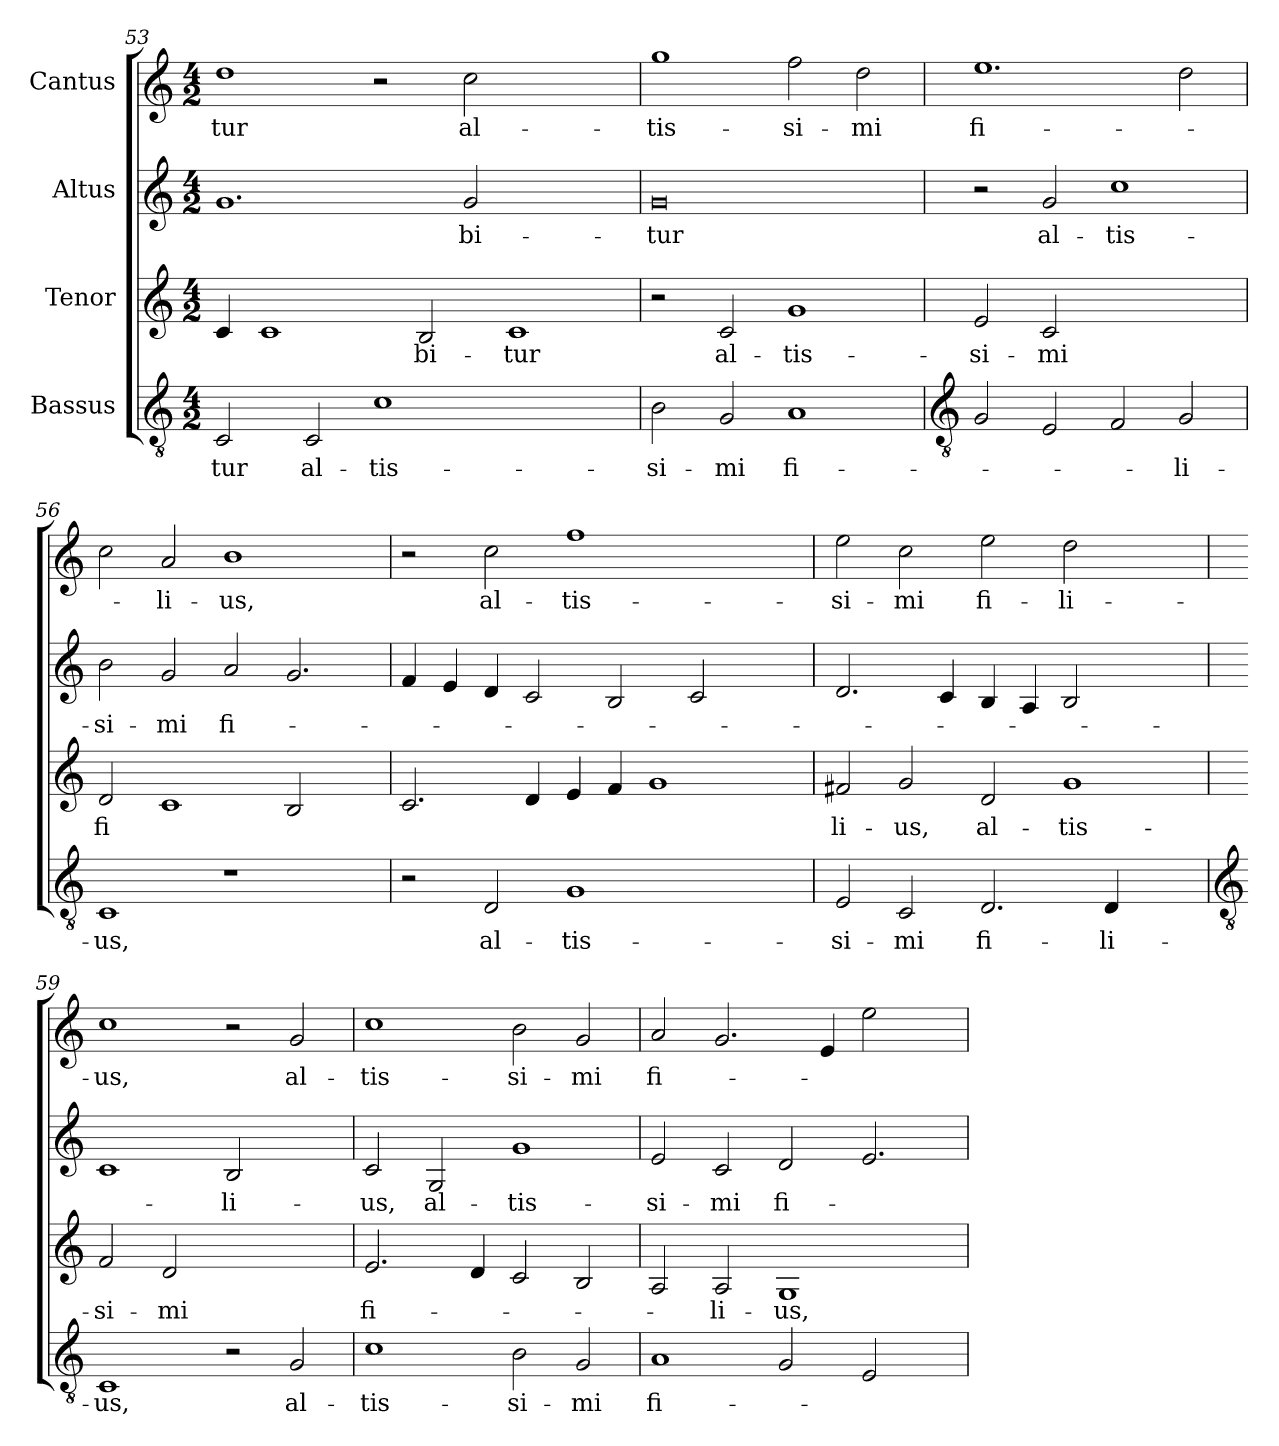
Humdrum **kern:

**kern	**text	**kern	**text	**kern	**text	**kern	**text
*part4	*part4	*part3	*part3	*part2	*part2	*part1	*part1
*staff4	*staff4	*staff3	*staff3	*staff2	*staff2	*staff1	*staff1
*I"Bassus	*	*I"Tenor	*	*I"Altus	*	*I"Cantus	*
*clefGv2	*	*clefG2	*	*clefG2	*	*clefG2	*
*k[]	*	*k[]	*	*k[]	*	*k[]	*
*C:	*	*C:	*	*C:	*	*C:	*
*M4/2	*	*M4/2	*	*M4/2	*	*M4/2	*
=53	=53	=53	=53	=53	=53	=53	=53
!	!LO:LY:b	!	!	!	!	!	!LO:LY:b
2C	-tur	4c	.	1.g	.	1dd	-tur
.	.	1c	.	.	.	.	.
!	!LO:LY:b	!	!	!	!	!	!
2C	al-	.	.	.	.	.	.
!	!LO:LY:b	!	!	!	!	!	!
1c	-tis-	.	.	.	.	2r	.
!	!	!	!LO:LY:b	!	!	!	!
.	.	2B	-bi-	.	.	.	.
!	!	!	!	!	!LO:LY:b	!	!LO:LY:b
.	.	.	.	2g	-bi-	2cc	al-
!	!	!	!LO:LY:b	!	!	!	!
.	.	1c	-tur	.	.	.	.
2.ryy	.	.	.	2.ryy	.	2.ryy	.
!!LO:LB:g=z
=54	=54	=54	=54	=54	=54	=54	=54
!	!LO:LY:b	!	!	!	!LO:LY:b	!	!LO:LY:b
2B	-si-	2r	.	0g	-tur	1gg	-tis-
!	!LO:LY:b	!	!LO:LY:b	!	!	!	!
2G	-mi	2c	al-	.	.	.	.
!	!LO:LY:b	!	!LO:LY:b	!	!	!	!LO:LY:b
1A	fi-	1g	-tis-	.	.	2ff	-si-
!	!	!	!	!	!	!	!LO:LY:b
.	.	.	.	.	.	2dd	-mi
!!LO:LB:g=z
=55	=55	=55	=55	=55	=55	=55	=55
*clefGv2	*	*	*	*	*	*	*
!	!	!	!LO:LY:b	!	!	!	!LO:LY:b
2G	.	2e	-si-	2r	.	1.ee	fi-
!	!	!	!LO:LY:b	!	!LO:LY:b	!	!
2E	.	2c	-mi	2g	al-	.	.
!	!	!	!	!	!LO:LY:b	!	!
2F	.	1ryy	.	1cc	-tis-	.	.
!	!LO:LY:b	!	!	!	!	!	!
2G	-li-	.	.	.	.	2dd	.
!!LO:LB:g=z
=56	=56	=56	=56	=56	=56	=56	=56
!	!LO:LY:b	!	!LO:LY:b	!	!LO:LY:b	!	!
1C	-us,	2d	fi	2b	-si-	2cc	.
!	!	!	!	!	!LO:LY:b	!	!LO:LY:b
.	.	1c	.	2g	-mi	2a	-li-
!	!	!	!	!	!LO:LY:b	!	!LO:LY:b
1r	.	.	.	2a	fi-	1b	-us,
.	.	2B	.	2.g	.	.	.
4ryy	.	4ryy	.	.	.	4ryy	.
=57	=57	=57	=57	=57	=57	=57	=57
2r	.	2.c	.	4f	.	2r	.
.	.	.	.	4e	.	.	.
!	!LO:LY:b	!	!	!	!	!	!LO:LY:b
2D	al-	.	.	4d	.	2cc	al-
.	.	4d	.	2c	.	.	.
!	!LO:LY:b	!	!	!	!	!	!LO:LY:b
1G	-tis-	4e	.	.	.	1ff	-tis-
.	.	4f	.	2B	.	.	.
.	.	1g	.	.	.	.	.
.	.	.	.	2c	.	.	.
2ryy	.	.	.	.	.	2ryy	.
.	.	.	.	4ryy	.	.	.
!!LO:LB:g=z
=58	=58	=58	=58	=58	=58	=58	=58
!	!LO:LY:b	!	!LO:LY:b	!	!	!	!LO:LY:b
2E	-si-	2f#X	li-	2.d	.	2ee	-si-
!	!LO:LY:b	!	!LO:LY:b	!	!	!	!LO:LY:b
2C	-mi	2g	-us,	.	.	2cc	-mi
.	.	.	.	4c	.	.	.
!	!LO:LY:b	!	!LO:LY:b	!	!	!	!LO:LY:b
2.D	fi-	2d	al-	4B	.	2ee	fi-
.	.	.	.	4A	.	.	.
!	!	!	!LO:LY:b	!	!	!	!LO:LY:b
.	.	1g	-tis-	2B	.	2dd	-li-
!	!LO:LY:b	!	!	!	!	!	!
4D	-li-	.	.	.	.	.	.
2ryy	.	.	.	2ryy	.	2ryy	.
!!LO:LB:g=z
=59	=59	=59	=59	=59	=59	=59	=59
*clefGv2	*	*	*	*	*	*	*
!	!LO:LY:b	!	!LO:LY:b	!	!	!	!LO:LY:b
1C	-us,	2f	-si-	1c	.	1cc	-us,
!	!	!	!LO:LY:b	!	!	!	!
.	.	2d	-mi	.	.	.	.
!	!	!	!	!	!LO:LY:b	!	!
2r	.	1ryy	.	2B	-li-	2r	.
!	!LO:LY:b	!	!	!	!	!	!LO:LY:b
2G	al-	.	.	2ryy	.	2g	al-
!!LO:LB:g=z
=60	=60	=60	=60	=60	=60	=60	=60
!	!LO:LY:b	!	!LO:LY:b	!	!LO:LY:b	!	!LO:LY:b
1c	-tis-	2.e	fi-	2c	-us,	1cc	-tis-
!	!	!	!	!	!LO:LY:b	!	!
.	.	.	.	2G	al-	.	.
.	.	4d	.	.	.	.	.
!	!LO:LY:b	!	!	!	!LO:LY:b	!	!LO:LY:b
2B	-si-	2c	.	1g	-tis-	2b	-si-
!	!LO:LY:b	!	!	!	!	!	!LO:LY:b
2G	-mi	2B	.	.	.	2g	-mi
=61	=61	=61	=61	=61	=61	=61	=61
!	!LO:LY:b	!	!	!	!LO:LY:b	!	!LO:LY:b
1A	fi-	2A	.	2e	-si-	2a	fi-
!	!	!	!LO:LY:b	!	!LO:LY:b	!	!
.	.	2A	-li-	2c	-mi	2.g	.
!	!	!	!LO:LY:b	!	!LO:LY:b	!	!
2G	.	1G	-us,	2d	fi-	.	.
.	.	.	.	.	.	4e	.
2E	.	.	.	2.e	.	2ee	.
4ryy	.	4ryy	.	.	.	4ryy	.
=	=	=	=	=	=	=	=
*-	*-	*-	*-	*-	*-	*-	*-
